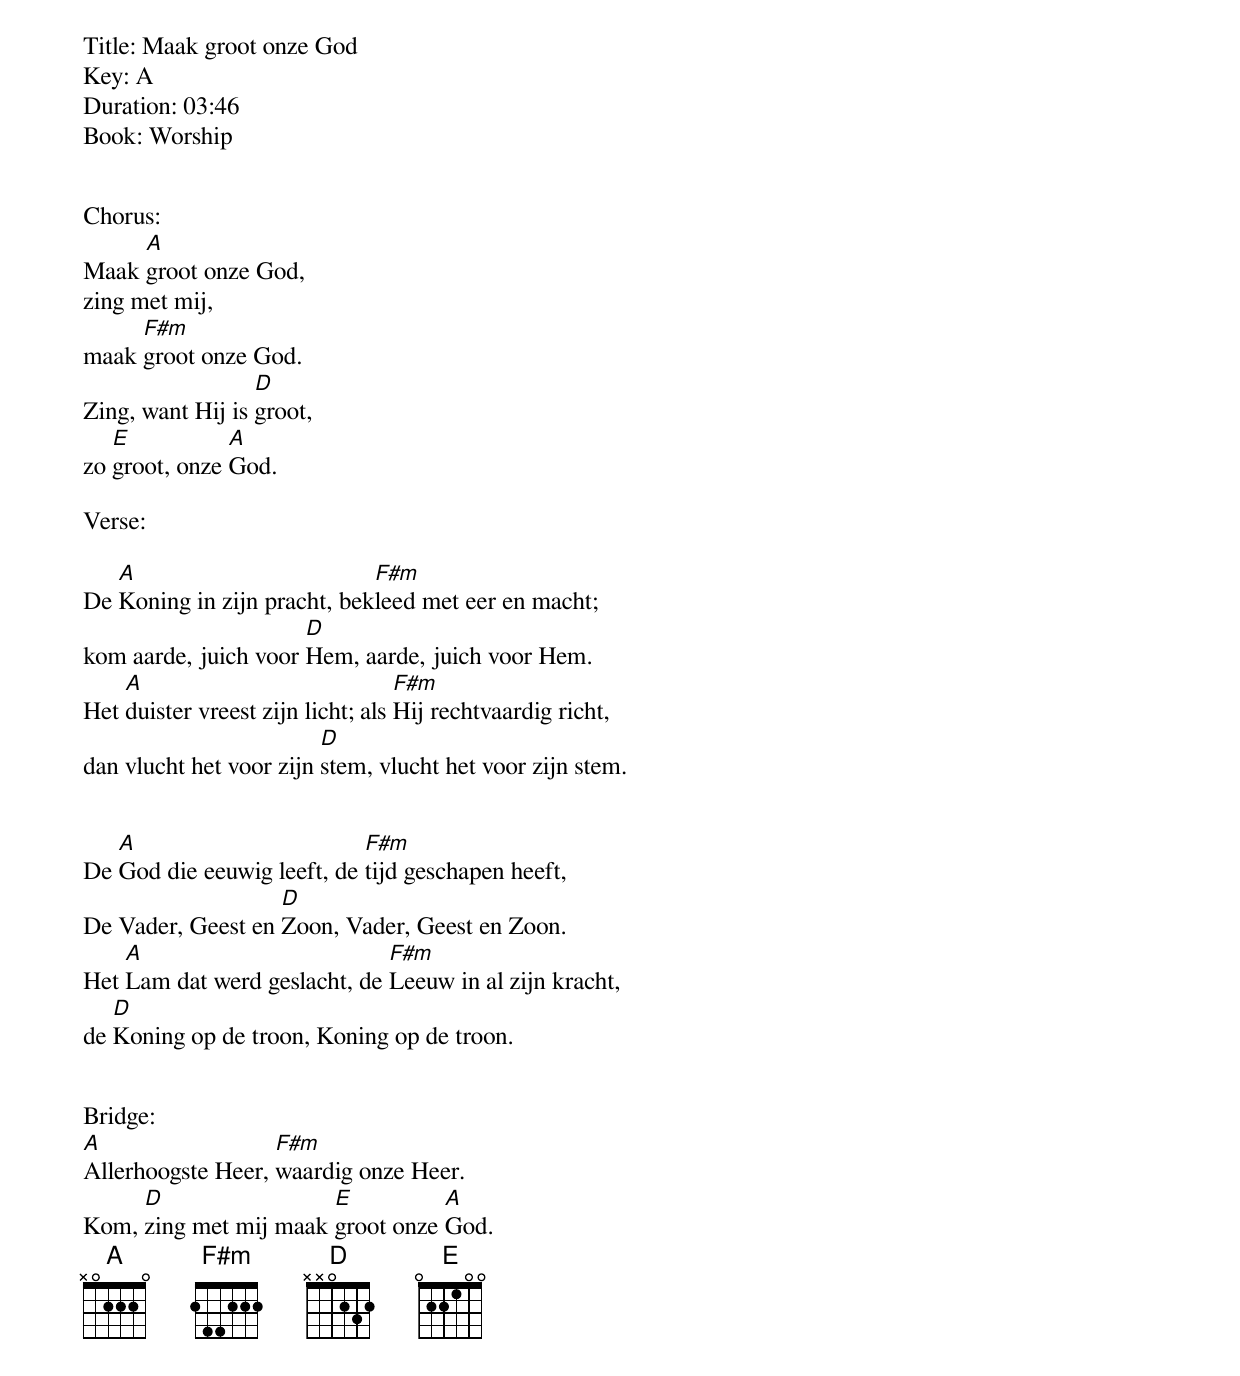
Title: Maak groot onze God
Key: A
Duration: 03:46
Book: Worship


Chorus:
Maak [A]groot onze God,
zing met mij,
maak [F#m]groot onze God.
Zing, want Hij is [D]groot,
zo [E]groot, onze [A]God.

Verse:

De [A]Koning in zijn pracht, bek[F#m]leed met eer en macht;
kom aarde, juich voor [D]Hem, aarde, juich voor Hem.
Het [A]duister vreest zijn licht; als [F#m]Hij rechtvaardig richt,
dan vlucht het voor zijn [D]stem, vlucht het voor zijn stem.


De [A]God die eeuwig leeft, de [F#m]tijd geschapen heeft,
De Vader, Geest en [D]Zoon, Vader, Geest en Zoon.
Het [A]Lam dat werd geslacht, de [F#m]Leeuw in al zijn kracht,
de [D]Koning op de troon, Koning op de troon.


Bridge:
[A]Allerhoogste Heer, [F#m]waardig onze Heer.
Kom, [D]zing met mij maak [E]groot onze [A]God.
